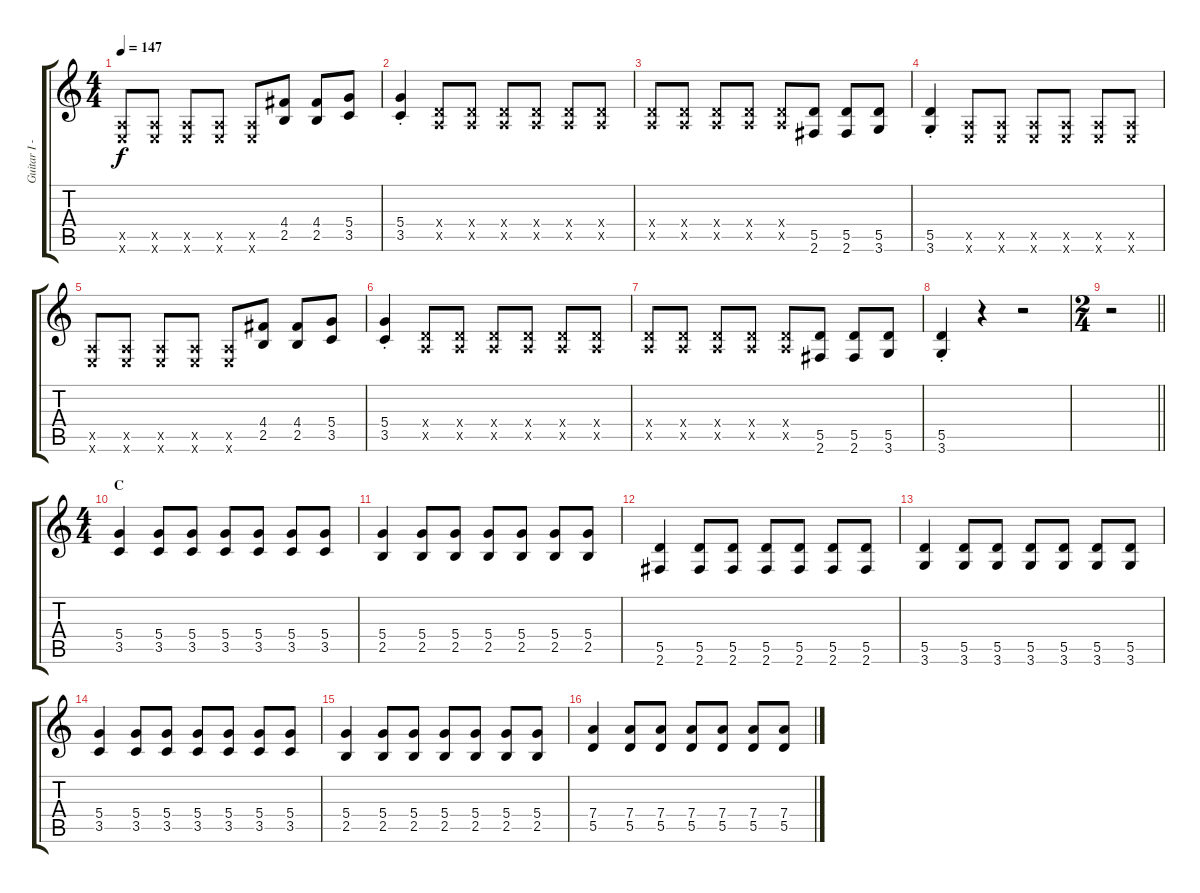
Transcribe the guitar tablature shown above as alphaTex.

\track ("Guitar I - Gotoh" "Guitar I -") {instrument distortionguitar}
\staff {score tabs}
\tuning (E4 B3 G3 D3 A2 E2) {hide}
\ts (4 4)
\tempo 147
\clef g2
\ks c
(0.5{x} 0.6{x}).8{dy f} (0.5{x} 0.6{x}).8 (0.5{x} 0.6{x}).8 (0.5{x} 0.6{x}).8 (0.5{x} 0.6{x}).8 (4.4 2.5).8 (4.4 2.5).8 (5.4 3.5).8 |
(5.4{st} 3.5{st}).4 (0.4{x} 0.5{x}).8 (0.4{x} 0.5{x}).8 (0.4{x} 0.5{x}).8 (0.4{x} 0.5{x}).8 (0.4{x} 0.5{x}).8 (0.4{x} 0.5{x}).8 |
(0.4{x} 0.5{x}).8 (0.4{x} 0.5{x}).8 (0.4{x} 0.5{x}).8 (0.4{x} 0.5{x}).8 (0.4{x} 0.5{x}).8 (5.5 2.6).8 (5.5 2.6).8 (5.5 3.6).8 |
(5.5{st} 3.6{st}).4 (0.5{x} 0.6{x}).8 (0.5{x} 0.6{x}).8 (0.5{x} 0.6{x}).8 (0.5{x} 0.6{x}).8 (0.5{x} 0.6{x}).8 (0.5{x} 0.6{x}).8 |
(0.5{x} 0.6{x}).8 (0.5{x} 0.6{x}).8 (0.5{x} 0.6{x}).8 (0.5{x} 0.6{x}).8 (0.5{x} 0.6{x}).8 (4.4 2.5).8 (4.4 2.5).8 (5.4 3.5).8 |
(5.4{st} 3.5{st}).4 (0.4{x} 0.5{x}).8 (0.4{x} 0.5{x}).8 (0.4{x} 0.5{x}).8 (0.4{x} 0.5{x}).8 (0.4{x} 0.5{x}).8 (0.4{x} 0.5{x}).8 |
(0.4{x} 0.5{x}).8 (0.4{x} 0.5{x}).8 (0.4{x} 0.5{x}).8 (0.4{x} 0.5{x}).8 (0.4{x} 0.5{x}).8 (5.5 2.6).8 (5.5 2.6).8 (5.5 3.6).8 |
(5.5{st} 3.6{st}).4 r.4 r.2 |
\ts (2 4)
\barLineRight lightlight
r.2 |
\ts (4 4)
\section ("" "C")
(5.4 3.5).4 (5.4 3.5).8 (5.4 3.5).8 (5.4 3.5).8 (5.4 3.5).8 (5.4 3.5).8 (5.4 3.5).8 |
(5.4 2.5).4 (5.4 2.5).8 (5.4 2.5).8 (5.4 2.5).8 (5.4 2.5).8 (5.4 2.5).8 (5.4 2.5).8 |
(5.5 2.6).4 (5.5 2.6).8 (5.5 2.6).8 (5.5 2.6).8 (5.5 2.6).8 (5.5 2.6).8 (5.5 2.6).8 |
(5.5 3.6).4 (5.5 3.6).8 (5.5 3.6).8 (5.5 3.6).8 (5.5 3.6).8 (5.5 3.6).8 (5.5 3.6).8 |
(5.4 3.5).4 (5.4 3.5).8 (5.4 3.5).8 (5.4 3.5).8 (5.4 3.5).8 (5.4 3.5).8 (5.4 3.5).8 |
(5.4 2.5).4 (5.4 2.5).8 (5.4 2.5).8 (5.4 2.5).8 (5.4 2.5).8 (5.4 2.5).8 (5.4 2.5).8 |
(7.4 5.5).4 (7.4 5.5).8 (7.4 5.5).8 (7.4 5.5).8 (7.4 5.5).8 (7.4 5.5).8 (7.4 5.5).8
